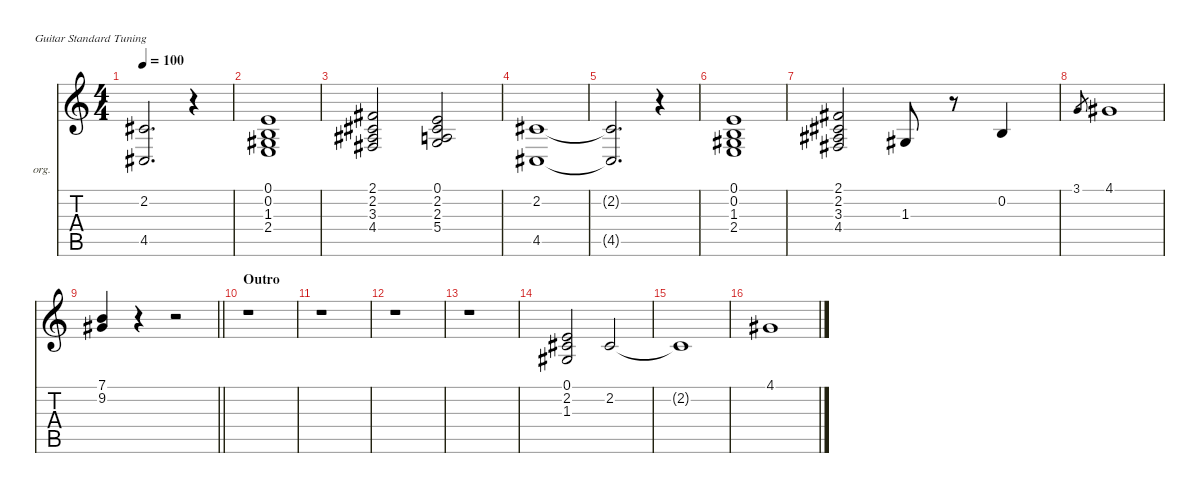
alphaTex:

\defaultSystemsLayout 4
\hideDynamics
\bracketExtendMode nobrackets
\firstSystemTrackNameOrientation horizontal
\otherSystemsTrackNameOrientation horizontal
\track ("Keys" "org.") {instrument churchorgan}
\staff {score tabs}
\tuning (E4 B3 G3 D3 A2 E2)
\ts (4 4)
\tempo 100
\clef g2
\ks c
(2.2{t acc #} 4.5{t acc #}).2{d dy f} r.4 |
(0.1 0.2 1.3{acc #} 2.4).1 |
(2.1{acc #} 2.2{acc #} 3.3{acc #} 4.4{acc #}).2 (0.1 2.2{acc #} 2.3 5.4).2 |
(2.2{acc #} 4.5{acc #}).1 |
(2.2{t acc #} 4.5{t acc #}).2{d} r.4 |
(0.1 0.2 1.3{acc #} 2.4).1 |
(2.1{acc #} 2.2{acc #} 3.3{acc #} 4.4{acc #}).2 1.3{acc #}.8 r.8 0.2.4 |
3.1.8{gr dy mf} 4.1{acc #}.1{dy f} |
\barLineRight lightlight
(7.1 9.2{acc #}).4 r.4 r.2 |
\section ("" "Outro")
r.1 |
r.1 |
r.1 |
r.1 |
(0.1 2.2{acc #} 1.3{acc #}).2 2.2{acc #}.2 |
2.2{t acc #}.1 |
4.1{acc #}.1
